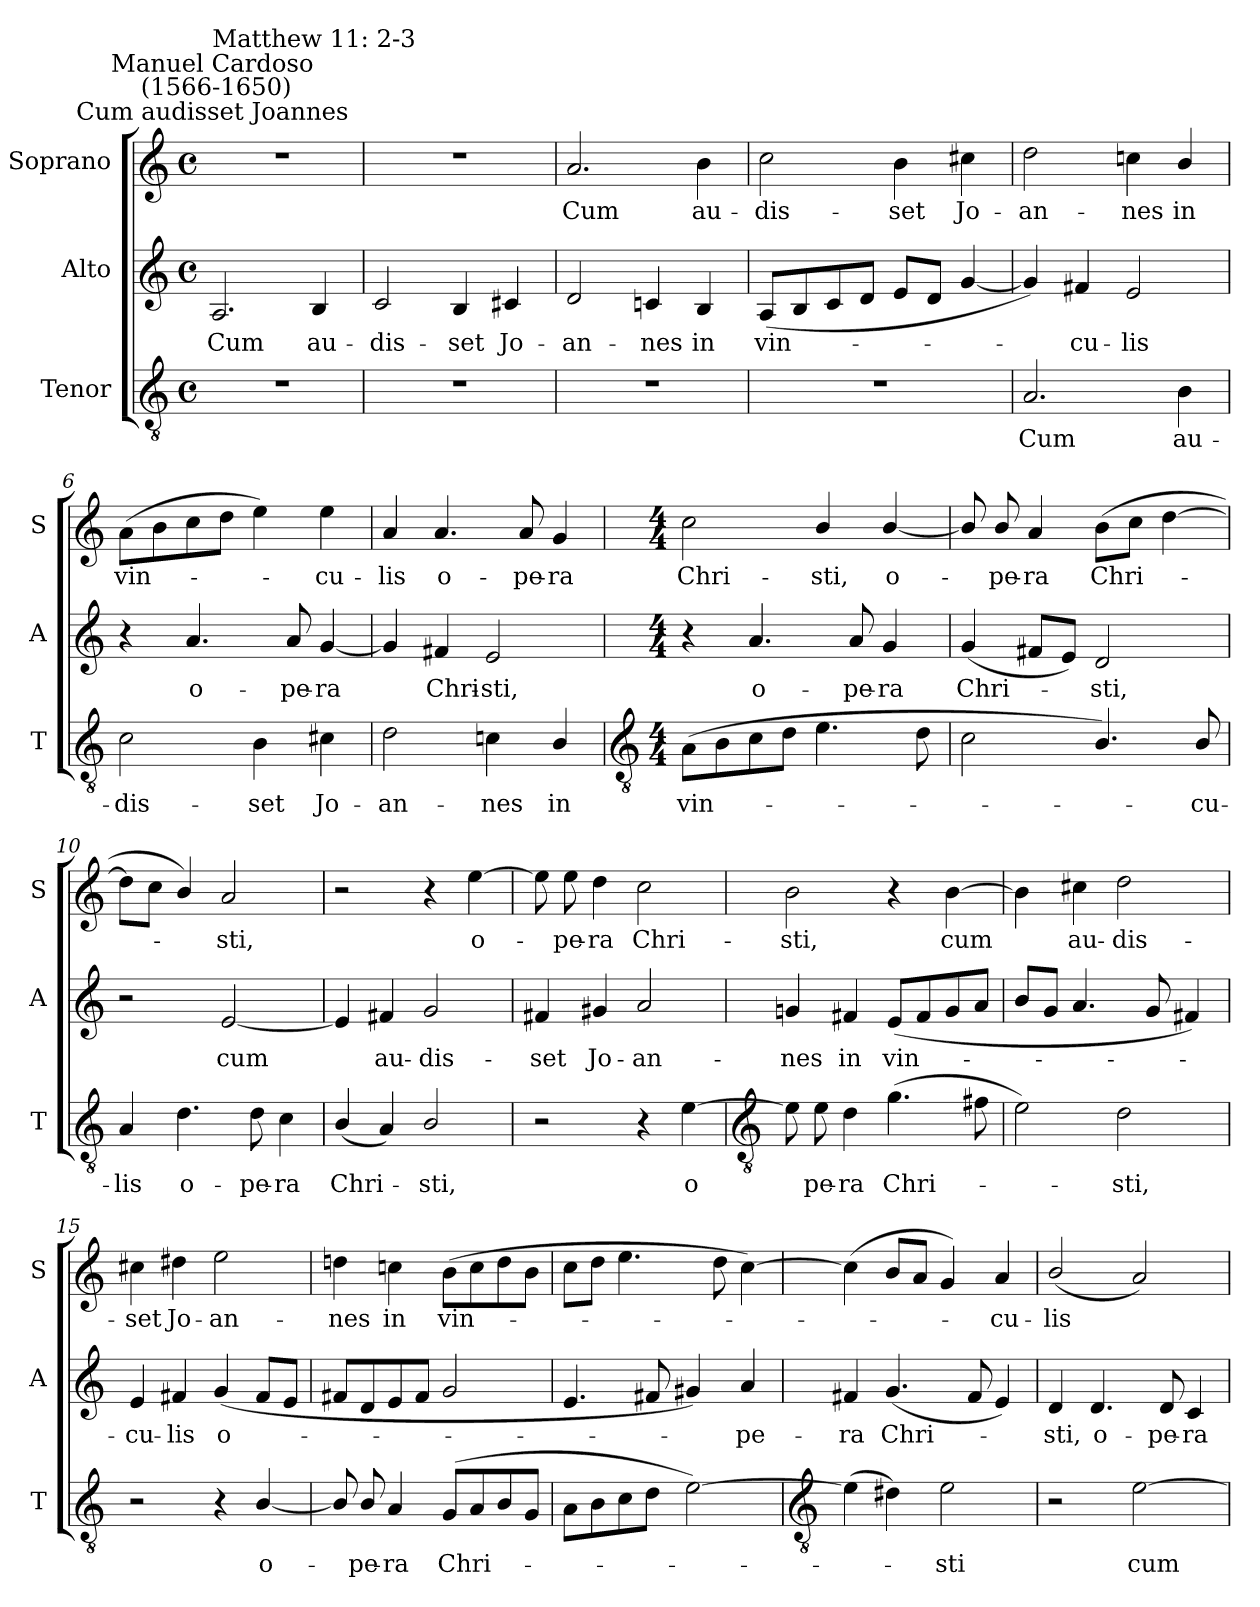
**kern	**text	**kern	**text	**kern	**text
*part3	*part3	*part2	*part2	*part1	*part1
*staff3	*staff3	*staff2	*staff2	*staff1	*staff1
*I"Tenor	*	*I"Alto	*	*I"Soprano	*
*I'T	*	*I'A	*	*I'S	*
*clefGv2	*	*clefG2	*	*clefG2	*
*k[]	*	*k[]	*	*k[]	*
*C:	*	*C:	*	*C:	*
*M4/4	*	*M4/4	*	*M4/4	*
*met(c)	*	*met(c)	*	*met(c)	*
=1	=1	=1	=1	=1	=1
!	!	!	!	!LO:TX:a:cj:t=Cum audisset Joannes	!
!	!	!	!	!LO:TX:a:cj:t=Manuel Cardoso\n (1566-1650)	!
!	!	!	!	!LO:TX:a:t=Matthew 11&colon; 2-3	!
!	!	!	!LO:LY:b	!	!
1r	.	2.A	Cum	1r	.
!	!	!	!LO:LY:b	!	!
.	.	4B	au-	.	.
=2	=2	=2	=2	=2	=2
!	!	!	!LO:LY:b	!	!
1r	.	2c	-dis-	1r	.
!	!	!	!LO:LY:b	!	!
.	.	4B	-set	.	.
!	!	!	!LO:LY:b	!	!
.	.	4c#X	Jo-	.	.
=3	=3	=3	=3	=3	=3
!	!	!	!LO:LY:b	!	!LO:LY:b
1r	.	2d	-an-	2.a	Cum
!	!	!	!LO:LY:b	!	!
.	.	4cn	-nes	.	.
!	!	!	!LO:LY:b	!	!LO:LY:b
.	.	4B	in	4b	au-
=4	=4	=4	=4	=4	=4
!	!	!	!LO:LY:b	!	!LO:LY:b
1r	.	(<8AL	vin-	2cc	-dis-
.	.	8B	.	.	.
.	.	8c	.	.	.
.	.	8dJ	.	.	.
!	!	!	!	!	!LO:LY:b
.	.	8eL	.	4b	-set
.	.	8dJ	.	.	.
!	!	!	!	!	!LO:LY:b
.	.	[4g	.	4cc#X	Jo-
=5	=5	=5	=5	=5	=5
!	!LO:LY:b	!	!	!	!LO:LY:b
2.A	Cum	4g])	.	2dd	-an-
!	!	!	!LO:LY:b	!	!
.	.	4f#X	cu-	.	.
!	!	!	!LO:LY:b	!	!LO:LY:b
.	.	2e	-lis	4ccn	-nes
!	!LO:LY:b	!	!	!	!LO:LY:b
4B	au-	.	.	4b/	in
=6	=6	=6	=6	=6	=6
!	!LO:LY:b	!	!	!	!LO:LY:b
2c	-dis-	4r	.	(>8aL	vin-
.	.	.	.	8b	.
!	!	!	!LO:LY:b	!	!
.	.	4.a	o-	8cc	.
.	.	.	.	8ddJ	.
!	!LO:LY:b	!	!	!	!
4B	-set	.	.	4ee)	.
!	!	!	!LO:LY:b	!	!
.	.	8a	-pe-	.	.
!	!LO:LY:b	!	!LO:LY:b	!	!LO:LY:b
4c#X	Jo-	[4g	-ra	4ee	cu-
=7	=7	=7	=7	=7	=7
!	!LO:LY:b	!	!	!	!LO:LY:b
2d	-an-	4g]	.	4a	-lis
!	!	!	!LO:LY:b	!	!LO:LY:b
.	.	4f#X	Chri-	4.a	o-
!	!LO:LY:b	!	!LO:LY:b	!	!
4cn	-nes	2e	-sti,	.	.
!	!	!	!	!	!LO:LY:b
.	.	.	.	8a	-pe-
!	!LO:LY:b	!	!	!	!LO:LY:b
4B/	in	.	.	4g	-ra
!!LO:LB:g=z
=8	=8	=8	=8	=8	=8
*clefGv2	*	*	*	*	*
*M4/4	*	*M4/4	*	*M4/4	*
!	!LO:LY:b	!	!	!	!LO:LY:b
(>8AL	vin-	4r	.	2cc	Chri-
8B	.	.	.	.	.
!	!	!	!LO:LY:b	!	!
8c	.	4.a	o-	.	.
8dJ	.	.	.	.	.
!	!	!	!	!	!LO:LY:b
4.e	.	.	.	4b/	-sti,
!	!	!	!LO:LY:b	!	!
.	.	8a	-pe-	.	.
!	!	!	!LO:LY:b	!	!LO:LY:b
.	.	4g	-ra	[4b/	o-
8d	.	.	.	.	.
=9	=9	=9	=9	=9	=9
!	!	!	!LO:LY:b	!	!
2c	.	(<4g	Chri-	8b/]	.
!	!	!	!	!	!LO:LY:b
.	.	.	.	8b/	pe-
!	!	!	!	!	!LO:LY:b
.	.	8f#XL	.	4a	-ra
.	.	8eJ)	.	.	.
!	!	!	!LO:LY:b	!	!LO:LY:b
4.B/)	.	2d	sti,	(>8bL	Chri-
.	.	.	.	8ccJ	.
.	.	.	.	[4dd	.
!	!LO:LY:b	!	!	!	!
8B/	cu-	.	.	.	.
=10	=10	=10	=10	=10	=10
!	!LO:LY:b	!	!	!	!
4A	-lis	2r	.	8ddL]	.
.	.	.	.	8ccJ	.
!	!LO:LY:b	!	!	!	!
4.d	o-	.	.	4b/)	.
!	!	!	!LO:LY:b	!	!LO:LY:b
.	.	[2e	cum	2a	sti,
!	!LO:LY:b	!	!	!	!
8d	-pe-	.	.	.	.
!	!LO:LY:b	!	!	!	!
4c	-ra	.	.	.	.
=11	=11	=11	=11	=11	=11
!	!LO:LY:b	!	!	!	!
(<4B/	Chri-	4e]	.	2r	.
!	!	!	!LO:LY:b	!	!
4A)	.	4f#X	au-	.	.
!	!LO:LY:b	!	!LO:LY:b	!	!
2B/	sti,	2g	-dis-	4r	.
!	!	!	!	!	!LO:LY:b
.	.	.	.	[4ee	o-
=12	=12	=12	=12	=12	=12
!	!	!	!LO:LY:b	!	!
2r	.	4f#X	-set	8ee]	.
!	!	!	!	!	!LO:LY:b
.	.	.	.	8ee	pe-
!	!	!	!LO:LY:b	!	!LO:LY:b
.	.	4g#X	Jo-	4dd	-ra
!	!	!	!LO:LY:b	!	!LO:LY:b
4r	.	2a	-an-	2cc	Chri-
!	!LO:LY:b	!	!	!	!
[4e	o	.	.	.	.
!!LO:LB:g=z
=13	=13	=13	=13	=13	=13
*clefGv2	*	*	*	*	*
!	!	!	!LO:LY:b	!	!LO:LY:b
8e]	.	4gn	-nes	2b	-sti,
!	!LO:LY:b	!	!	!	!
8e	pe-	.	.	.	.
!	!LO:LY:b	!	!LO:LY:b	!	!
4d	-ra	4f#X	in	.	.
!	!LO:LY:b	!	!LO:LY:b	!	!
(>4.g	Chri-	(<8eL	vin-	4r	.
.	.	8f#	.	.	.
!	!	!	!	!	!LO:LY:b
.	.	8g	.	[4b	cum
8f#X	.	8aJ	.	.	.
=14	=14	=14	=14	=14	=14
2e)	.	8bL	.	4b]	.
.	.	8gJ	.	.	.
!	!	!	!	!	!LO:LY:b
.	.	4.a	.	4cc#X	au-
!	!LO:LY:b	!	!	!	!LO:LY:b
2d	sti,	.	.	2dd	-dis-
.	.	8g	.	.	.
.	.	4f#X)	.	.	.
=15	=15	=15	=15	=15	=15
!	!	!	!LO:LY:b	!	!LO:LY:b
2r	.	4e	cu-	4cc#X	-set
!	!	!	!LO:LY:b	!	!LO:LY:b
.	.	4f#X	-lis	4dd#X	Jo-
!	!	!	!LO:LY:b	!	!LO:LY:b
4r	.	(<4g	o-	2ee	-an-
!	!LO:LY:b	!	!	!	!
[4B/	o-	8f#L	.	.	.
.	.	8eJ	.	.	.
=16	=16	=16	=16	=16	=16
!	!	!	!	!	!LO:LY:b
8B/]	.	8f#XL	.	4ddn	-nes
!	!LO:LY:b	!	!	!	!
8B/	pe-	8d	.	.	.
!	!LO:LY:b	!	!	!	!LO:LY:b
4A	-ra	8e	.	4ccn	in
.	.	8f#J	.	.	.
!	!LO:LY:b	!	!	!	!LO:LY:b
(>8GL	Chri-	2g	.	(>8bL	vin-
8A	.	.	.	8cc	.
8B	.	.	.	8dd	.
8GJ	.	.	.	8bJ	.
=17	=17	=17	=17	=17	=17
8AL	.	4.e	.	8ccL	.
8B	.	.	.	8ddJ	.
8c	.	.	.	4.ee	.
8dJ	.	8f#X	.	.	.
[2e)	.	4g#X)	.	.	.
.	.	.	.	8dd	.
!	!	!	!LO:LY:b	!	!
.	.	4a	pe-	[4cc)	.
!!LO:LB:g=z
=18	=18	=18	=18	=18	=18
*clefGv2	*	*	*	*	*
!	!	!	!LO:LY:b	!	!
(>4e]	.	4f#X	-ra	(<4cc]	.
!	!	!	!LO:LY:b	!	!
4d#X)	.	(<4.g	Chri-	8bL	.
.	.	.	.	8aJ	.
!	!LO:LY:b	!	!	!	!
2e	sti	.	.	4g)	.
.	.	8f#	.	.	.
!	!	!	!	!	!LO:LY:b
.	.	4e)	.	4a	cu-
=19	=19	=19	=19	=19	=19
!	!	!	!LO:LY:b	!	!LO:LY:b
2r	.	4d	sti,	(<2b/	-lis
!	!	!	!LO:LY:b	!	!
.	.	4.d	o-	.	.
!	!LO:LY:b	!	!	!	!
[2e	cum	.	.	2a)	.
!	!	!	!LO:LY:b	!	!
.	.	8d	-pe-	.	.
!	!	!	!LO:LY:b	!	!
.	.	4c	-ra	.	.
=	=	=	=	=	=
*-	*-	*-	*-	*-	*-
